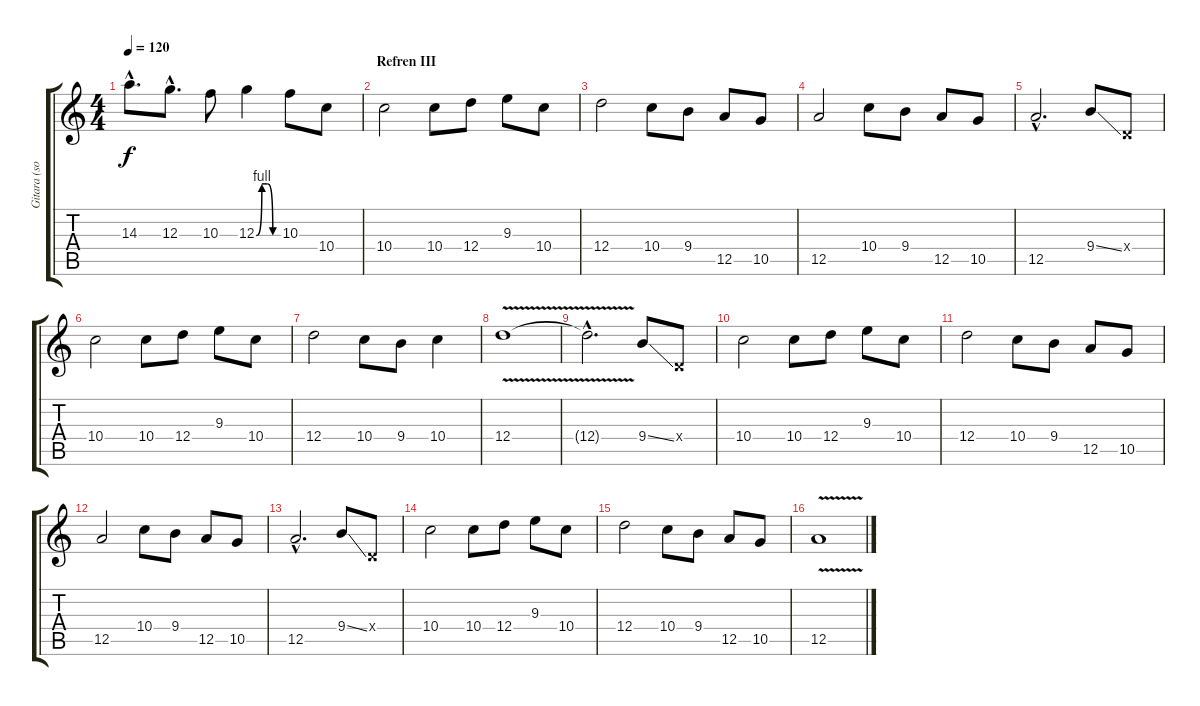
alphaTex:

\track ("Gitara (solo)" "Gitara (so") {instrument distortionguitar}
\staff {score tabs}
\tuning (E4 B3 G3 D3 A2 E2) {hide}
\ts (4 4)
\tempo 120
\clef g2
\ks c
14.3{hac}.8{d dy f} 12.3{hac}.8{d} 10.3.8 12.3{be (custom 0 0 15 4 30 4 45 0 60 0)}.4 10.3.8 10.4.8 |
\section ("" "Refren III")
10.4.2 10.4.8 12.4.8 9.3.8 10.4.8 |
12.4.2 10.4.8 9.4.8 12.5.8 10.5.8 |
12.5.2 10.4.8 9.4.8 12.5.8 10.5.8 |
12.5{hac}.2{d} 9.4{ss}.8 0.4{x}.8 |
10.4.2 10.4.8 12.4.8 9.3.8 10.4.8 |
12.4.2 10.4.8 9.4.8 10.4.4 |
12.4{v}.1 |
12.4{hac t}.2{d} 9.4{ss}.8 0.4{x}.8 |
10.4.2 10.4.8 12.4.8 9.3.8 10.4.8 |
12.4.2 10.4.8 9.4.8 12.5.8 10.5.8 |
12.5.2 10.4.8 9.4.8 12.5.8 10.5.8 |
12.5{hac}.2{d} 9.4{ss}.8 0.4{x}.8 |
10.4.2 10.4.8 12.4.8 9.3.8 10.4.8 |
12.4.2 10.4.8 9.4.8 12.5.8 10.5.8 |
12.5{v}.1
